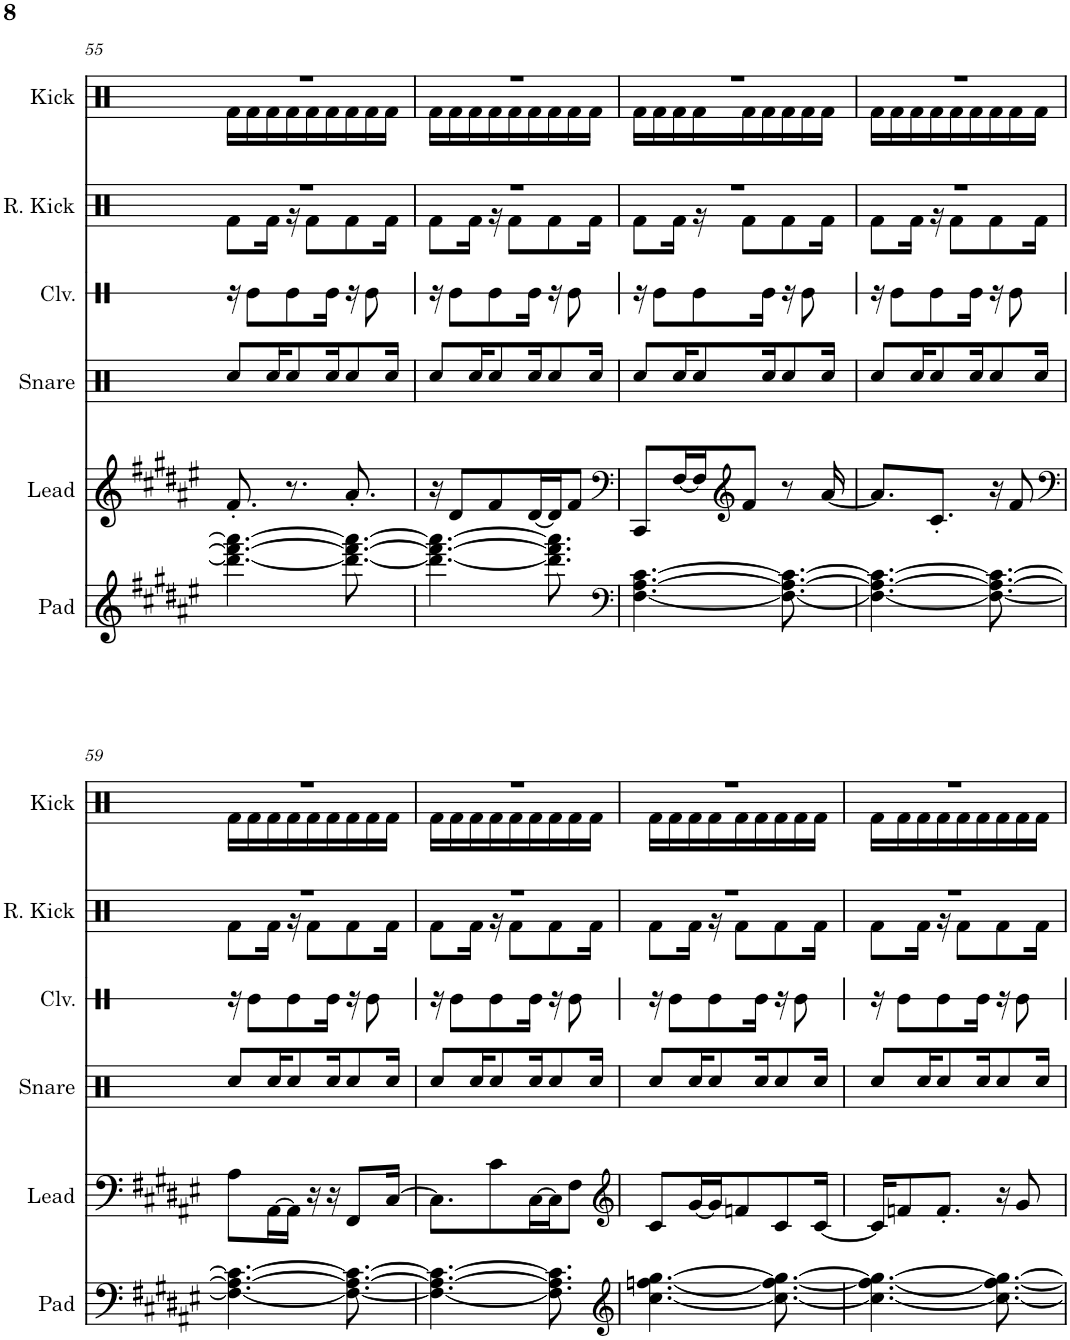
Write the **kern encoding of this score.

**kern	**kern	**kern	**kern	**kern	**kern
*part6	*part5	*part4	*part3	*part2	*part1
*staff6	*staff5	*staff4	*staff3	*staff2	*staff1
*I"Pad	*I"Lead	*I"Snare	*I"Claves	*I"Reverb Kick	*I"Kick
*I'Pad	*I'Lead	*I'Snare	*I'Clv.	*I'R. Kick	*I'Kick
!!LO:PB:g=z
*clefG2	*clefG2	*clefX	*clefX	*clefX	*clefX
*k[f#c#g#d#a#e#]	*k[f#c#g#d#a#e#]	*k[f#c#g#d#a#e#]	*k[f#c#g#d#a#e#]	*k[f#c#g#d#a#e#]	*k[f#c#g#d#a#e#]
*M9/16	*M9/16	*M9/16	*M9/16	*M9/16	*M9/16
=55	=55	=55	=55	=55	=55
*	*	*	*	*^	*^
4.ddd#\_ 4.fff#\_ 4.aaa#\_	8.f#'/	8Rcc/L	16r	16%9r	8Rf\L	16%9r	16Rf\LL
.	.	.	8Re\L	.	.	.	16Rf\
.	.	16Rcc/K	.	.	16Rf\Jk	.	16Rf\
.	8.r	8Rcc/	8Re\	.	16r	.	16Rf\
.	.	.	.	.	8Rf\L	.	16Rf\
.	.	16Rcc/K	16Re\Jk	.	.	.	16Rf\
8.ddd#\_ 8.fff#\_ 8.aaa#\_	8.a#'/	8Rcc/	16r	.	8Rf\	.	16Rf\
.	.	.	8Re\	.	.	.	16Rf\
.	.	16Rcc/Jk	.	.	16Rf\Jk	.	16Rf\JJ
=56	=56	=56	=56	=56	=56	=56	=56
4.ddd#\_ 4.fff#\_ 4.aaa#\_	16r	8Rcc/L	16r	16%9r	8Rf\L	16%9r	16Rf\LL
.	8d#/L	.	8Re\L	.	.	.	16Rf\
.	.	16Rcc/K	.	.	16Rf\Jk	.	16Rf\
.	8f#/	8Rcc/	8Re\	.	16r	.	16Rf\
.	.	.	.	.	8Rf\L	.	16Rf\
.	[16d#/L	16Rcc/K	16Re\Jk	.	.	.	16Rf\
8.ddd#\] 8.fff#\] 8.aaa#\]	16d#/J]	8Rcc/	16r	.	8Rf\	.	16Rf\
.	8f#/J	.	8Re\	.	.	.	16Rf\
.	.	16Rcc/Jk	.	.	16Rf\Jk	.	16Rf\JJ
=57	=57	=57	=57	=57	=57	=57	=57
*clefF4	*clefF4	*	*	*	*	*	*
[4.F#\ [4.A#\ [4.c#\	8CC#/L	8Rcc/L	16r	16%9r	8Rf\L	16%9r	16Rf\LL
.	.	.	8Re\L	.	.	.	16Rf\
.	[16F#/L	16Rcc/K	.	.	16Rf\Jk	.	16Rf\
.	16F#/J]	8Rcc/	8Re\	.	16r	.	16Rf\
*	*clefG2	*	*	*	*	*	*
.	8f#/J	.	.	.	8Rf\L	.	16Rf\
.	.	16Rcc/K	16Re\Jk	.	.	.	16Rf\
8.F#\_ 8.A#\_ 8.c#\_	8r	8Rcc/	16r	.	8Rf\	.	16Rf\
.	.	.	8Re\	.	.	.	16Rf\
.	[16a#/	16Rcc/Jk	.	.	16Rf\Jk	.	16Rf\JJ
=58	=58	=58	=58	=58	=58	=58	=58
4.F#\_ 4.A#\_ 4.c#\_	8.a#/L]	8Rcc/L	16r	16%9r	8Rf\L	16%9r	16Rf\LL
.	.	.	8Re\L	.	.	.	16Rf\
.	.	16Rcc/K	.	.	16Rf\Jk	.	16Rf\
.	8.c#'/J	8Rcc/	8Re\	.	16r	.	16Rf\
.	.	.	.	.	8Rf\L	.	16Rf\
.	.	16Rcc/K	16Re\Jk	.	.	.	16Rf\
8.F#\_ 8.A#\_ 8.c#\_	16r	8Rcc/	16r	.	8Rf\	.	16Rf\
.	8f#/	.	8Re\	.	.	.	16Rf\
.	.	16Rcc/Jk	.	.	16Rf\Jk	.	16Rf\JJ
!!LO:LB:g=z	!!
=59	=59	=59	=59	=59	=59	=59	=59
*	*clefF4	*	*	*	*	*	*
4.F#\_ 4.A#\_ 4.c#\_	8A#\L	8Rcc/L	16r	16%9r	8Rf\L	16%9r	16Rf\LL
.	.	.	8Re\L	.	.	.	16Rf\
.	[16AA#\L	16Rcc/K	.	.	16Rf\Jk	.	16Rf\
.	16AA#\JJ]	8Rcc/	8Re\	.	16r	.	16Rf\
.	16r	.	.	.	8Rf\L	.	16Rf\
.	16r	16Rcc/K	16Re\Jk	.	.	.	16Rf\
8.F#\_ 8.A#\_ 8.c#\_	8FF#/L	8Rcc/	16r	.	8Rf\	.	16Rf\
.	.	.	8Re\	.	.	.	16Rf\
.	[16C#/Jk	16Rcc/Jk	.	.	16Rf\Jk	.	16Rf\JJ
=60	=60	=60	=60	=60	=60	=60	=60
4.F#\_ 4.A#\_ 4.c#\_	8.C#\L]	8Rcc/L	16r	16%9r	8Rf\L	16%9r	16Rf\LL
.	.	.	8Re\L	.	.	.	16Rf\
.	.	16Rcc/K	.	.	16Rf\Jk	.	16Rf\
.	8c#\	8Rcc/	8Re\	.	16r	.	16Rf\
.	.	.	.	.	8Rf\L	.	16Rf\
.	[16C#\L	16Rcc/K	16Re\Jk	.	.	.	16Rf\
8.F#\] 8.A#\] 8.c#\]	16C#\J]	8Rcc/	16r	.	8Rf\	.	16Rf\
.	8F#\J	.	8Re\	.	.	.	16Rf\
.	.	16Rcc/Jk	.	.	16Rf\Jk	.	16Rf\JJ
=61	=61	=61	=61	=61	=61	=61	=61
*clefG2	*clefG2	*	*	*	*	*	*
[4.cc#\ [4.ffn\ [4.gg#\	8c#/L	8Rcc/L	16r	16%9r	8Rf\L	16%9r	16Rf\LL
.	.	.	8Re\L	.	.	.	16Rf\
.	[16g#/L	16Rcc/K	.	.	16Rf\Jk	.	16Rf\
.	16g#/J]	8Rcc/	8Re\	.	16r	.	16Rf\
.	8fn/	.	.	.	8Rf\L	.	16Rf\
.	.	16Rcc/K	16Re\Jk	.	.	.	16Rf\
8.cc#\_ 8.ff\_ 8.gg#\_	8c#/	8Rcc/	16r	.	8Rf\	.	16Rf\
.	.	.	8Re\	.	.	.	16Rf\
.	[16c#/Jk	16Rcc/Jk	.	.	16Rf\Jk	.	16Rf\JJ
=62	=62	=62	=62	=62	=62	=62	=62
4.cc#\_ 4.ff\_ 4.gg#\_	16c#/KL]	8Rcc/L	16r	16%9r	8Rf\L	16%9r	16Rf\LL
.	8fn/	.	8Re\L	.	.	.	16Rf\
.	.	16Rcc/K	.	.	16Rf\Jk	.	16Rf\
.	8.f'/J	8Rcc/	8Re\	.	16r	.	16Rf\
.	.	.	.	.	8Rf\L	.	16Rf\
.	.	16Rcc/K	16Re\Jk	.	.	.	16Rf\
8.cc#\_ 8.ff\_ 8.gg#\_	16r	8Rcc/	16r	.	8Rf\	.	16Rf\
.	8g#/	.	8Re\	.	.	.	16Rf\
.	.	16Rcc/Jk	.	.	16Rf\Jk	.	16Rf\JJ
*	*	*	*	*v	*v	*	*
*	*	*	*	*	*v	*v
=	=	=	=	=	=
*-	*-	*-	*-	*-	*-
